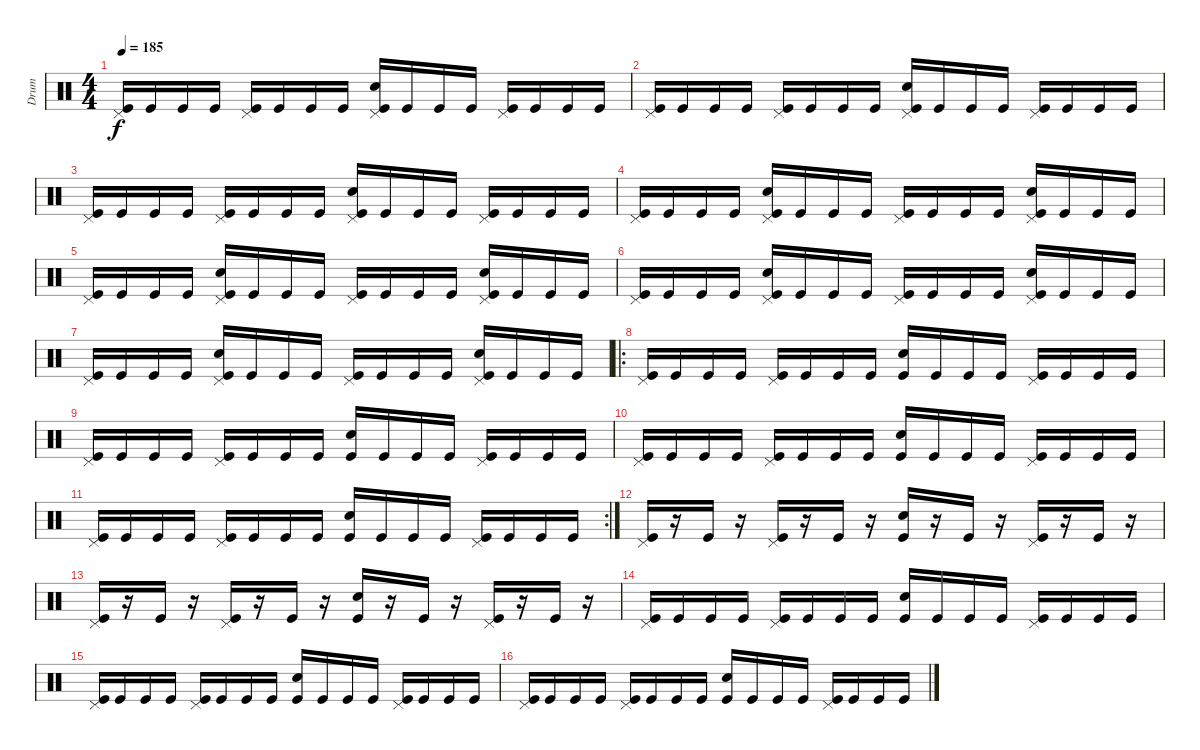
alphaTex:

\track ("Drum" "Drum") {instrument percussion}
\staff {score}
\articulation defaults
\ts (4 4)
\tempo 185
\clef neutral
\ks c
("Kick (hit)" "Pedal Hi-Hat (hit)").16{dy f} "Kick (hit)".16 "Kick (hit)".16 "Kick (hit)".16 ("Kick (hit)" "Pedal Hi-Hat (hit)").16 "Kick (hit)".16 "Kick (hit)".16 "Kick (hit)".16 ("Kick (hit)" "Pedal Hi-Hat (hit)" "Snare (hit) 2").16 "Kick (hit)".16 "Kick (hit)".16 "Kick (hit)".16 ("Kick (hit)" "Pedal Hi-Hat (hit)").16 "Kick (hit)".16 "Kick (hit)".16 "Kick (hit)".16 |
("Kick (hit)" "Pedal Hi-Hat (hit)").16 "Kick (hit)".16 "Kick (hit)".16 "Kick (hit)".16 ("Kick (hit)" "Pedal Hi-Hat (hit)").16 "Kick (hit)".16 "Kick (hit)".16 "Kick (hit)".16 ("Kick (hit)" "Pedal Hi-Hat (hit)" "Snare (hit) 2").16 "Kick (hit)".16 "Kick (hit)".16 "Kick (hit)".16 ("Kick (hit)" "Pedal Hi-Hat (hit)").16 "Kick (hit)".16 "Kick (hit)".16 "Kick (hit)".16 |
("Kick (hit)" "Pedal Hi-Hat (hit)").16 "Kick (hit)".16 "Kick (hit)".16 "Kick (hit)".16 ("Kick (hit)" "Pedal Hi-Hat (hit)").16 "Kick (hit)".16 "Kick (hit)".16 "Kick (hit)".16 ("Kick (hit)" "Pedal Hi-Hat (hit)" "Snare (hit) 2").16 "Kick (hit)".16 "Kick (hit)".16 "Kick (hit)".16 ("Kick (hit)" "Pedal Hi-Hat (hit)").16 "Kick (hit)".16 "Kick (hit)".16 "Kick (hit)".16 |
("Kick (hit)" "Pedal Hi-Hat (hit)").16 "Kick (hit)".16 "Kick (hit)".16 "Kick (hit)".16 ("Kick (hit)" "Pedal Hi-Hat (hit)" "Snare (hit) 2").16 "Kick (hit)".16 "Kick (hit)".16 "Kick (hit)".16 ("Kick (hit)" "Pedal Hi-Hat (hit)").16 "Kick (hit)".16 "Kick (hit)".16 "Kick (hit)".16 ("Kick (hit)" "Pedal Hi-Hat (hit)" "Snare (hit) 2").16 "Kick (hit)".16 "Kick (hit)".16 "Kick (hit)".16 |
("Kick (hit)" "Pedal Hi-Hat (hit)").16 "Kick (hit)".16 "Kick (hit)".16 "Kick (hit)".16 ("Kick (hit)" "Pedal Hi-Hat (hit)" "Snare (hit) 2").16 "Kick (hit)".16 "Kick (hit)".16 "Kick (hit)".16 ("Kick (hit)" "Pedal Hi-Hat (hit)").16 "Kick (hit)".16 "Kick (hit)".16 "Kick (hit)".16 ("Kick (hit)" "Pedal Hi-Hat (hit)" "Snare (hit) 2").16 "Kick (hit)".16 "Kick (hit)".16 "Kick (hit)".16 |
("Kick (hit)" "Pedal Hi-Hat (hit)").16 "Kick (hit)".16 "Kick (hit)".16 "Kick (hit)".16 ("Kick (hit)" "Pedal Hi-Hat (hit)" "Snare (hit) 2").16 "Kick (hit)".16 "Kick (hit)".16 "Kick (hit)".16 ("Kick (hit)" "Pedal Hi-Hat (hit)").16 "Kick (hit)".16 "Kick (hit)".16 "Kick (hit)".16 ("Kick (hit)" "Pedal Hi-Hat (hit)" "Snare (hit) 2").16 "Kick (hit)".16 "Kick (hit)".16 "Kick (hit)".16 |
("Kick (hit)" "Pedal Hi-Hat (hit)").16 "Kick (hit)".16 "Kick (hit)".16 "Kick (hit)".16 ("Kick (hit)" "Pedal Hi-Hat (hit)" "Snare (hit) 2").16 "Kick (hit)".16 "Kick (hit)".16 "Kick (hit)".16 ("Kick (hit)" "Pedal Hi-Hat (hit)").16 "Kick (hit)".16 "Kick (hit)".16 "Kick (hit)".16 ("Kick (hit)" "Pedal Hi-Hat (hit)" "Snare (hit) 2").16 "Kick (hit)".16 "Kick (hit)".16 "Kick (hit)".16 |
\ro
("Kick (hit)" "Pedal Hi-Hat (hit)").16 "Kick (hit)".16 "Kick (hit)".16 "Kick (hit)".16 ("Kick (hit)" "Pedal Hi-Hat (hit)").16 "Kick (hit)".16 "Kick (hit)".16 "Kick (hit)".16 ("Kick (hit)" "Snare (hit) 2").16 "Kick (hit)".16 "Kick (hit)".16 "Kick (hit)".16 ("Kick (hit)" "Pedal Hi-Hat (hit)").16 "Kick (hit)".16 "Kick (hit)".16 "Kick (hit)".16 |
("Kick (hit)" "Pedal Hi-Hat (hit)").16 "Kick (hit)".16 "Kick (hit)".16 "Kick (hit)".16 ("Kick (hit)" "Pedal Hi-Hat (hit)").16 "Kick (hit)".16 "Kick (hit)".16 "Kick (hit)".16 ("Kick (hit)" "Snare (hit) 2").16 "Kick (hit)".16 "Kick (hit)".16 "Kick (hit)".16 ("Kick (hit)" "Pedal Hi-Hat (hit)").16 "Kick (hit)".16 "Kick (hit)".16 "Kick (hit)".16 |
("Kick (hit)" "Pedal Hi-Hat (hit)").16 "Kick (hit)".16 "Kick (hit)".16 "Kick (hit)".16 ("Kick (hit)" "Pedal Hi-Hat (hit)").16 "Kick (hit)".16 "Kick (hit)".16 "Kick (hit)".16 ("Kick (hit)" "Snare (hit) 2").16 "Kick (hit)".16 "Kick (hit)".16 "Kick (hit)".16 ("Kick (hit)" "Pedal Hi-Hat (hit)").16 "Kick (hit)".16 "Kick (hit)".16 "Kick (hit)".16 |
\rc 2
("Kick (hit)" "Pedal Hi-Hat (hit)").16 "Kick (hit)".16 "Kick (hit)".16 "Kick (hit)".16 ("Kick (hit)" "Pedal Hi-Hat (hit)").16 "Kick (hit)".16 "Kick (hit)".16 "Kick (hit)".16 ("Kick (hit)" "Snare (hit) 2").16 "Kick (hit)".16 "Kick (hit)".16 "Kick (hit)".16 ("Kick (hit)" "Pedal Hi-Hat (hit)").16 "Kick (hit)".16 "Kick (hit)".16 "Kick (hit)".16 |
("Kick (hit)" "Pedal Hi-Hat (hit)").16 r.16 "Kick (hit)".16 r.16 ("Kick (hit)" "Pedal Hi-Hat (hit)").16 r.16 "Kick (hit)".16 r.16 ("Kick (hit)" "Snare (hit) 2").16 r.16 "Kick (hit)".16 r.16 ("Kick (hit)" "Pedal Hi-Hat (hit)").16 r.16 "Kick (hit)".16 r.16 |
("Kick (hit)" "Pedal Hi-Hat (hit)").16 r.16 "Kick (hit)".16 r.16 ("Kick (hit)" "Pedal Hi-Hat (hit)").16 r.16 "Kick (hit)".16 r.16 ("Kick (hit)" "Snare (hit) 2").16 r.16 "Kick (hit)".16 r.16 ("Kick (hit)" "Pedal Hi-Hat (hit)").16 r.16 "Kick (hit)".16 r.16 |
("Kick (hit)" "Pedal Hi-Hat (hit)").16 "Kick (hit)".16 "Kick (hit)".16 "Kick (hit)".16 ("Kick (hit)" "Pedal Hi-Hat (hit)").16 "Kick (hit)".16 "Kick (hit)".16 "Kick (hit)".16 ("Kick (hit)" "Snare (hit) 2").16 "Kick (hit)".16 "Kick (hit)".16 "Kick (hit)".16 ("Kick (hit)" "Pedal Hi-Hat (hit)").16 "Kick (hit)".16 "Kick (hit)".16 "Kick (hit)".16 |
("Kick (hit)" "Pedal Hi-Hat (hit)").16 "Kick (hit)".16 "Kick (hit)".16 "Kick (hit)".16 ("Kick (hit)" "Pedal Hi-Hat (hit)").16 "Kick (hit)".16 "Kick (hit)".16 "Kick (hit)".16 ("Kick (hit)" "Snare (hit) 2").16 "Kick (hit)".16 "Kick (hit)".16 "Kick (hit)".16 ("Kick (hit)" "Pedal Hi-Hat (hit)").16 "Kick (hit)".16 "Kick (hit)".16 "Kick (hit)".16 |
("Kick (hit)" "Pedal Hi-Hat (hit)").16 "Kick (hit)".16 "Kick (hit)".16 "Kick (hit)".16 ("Kick (hit)" "Pedal Hi-Hat (hit)").16 "Kick (hit)".16 "Kick (hit)".16 "Kick (hit)".16 ("Kick (hit)" "Snare (hit) 2").16 "Kick (hit)".16 "Kick (hit)".16 "Kick (hit)".16 ("Kick (hit)" "Pedal Hi-Hat (hit)").16 "Kick (hit)".16 "Kick (hit)".16 "Kick (hit)".16
